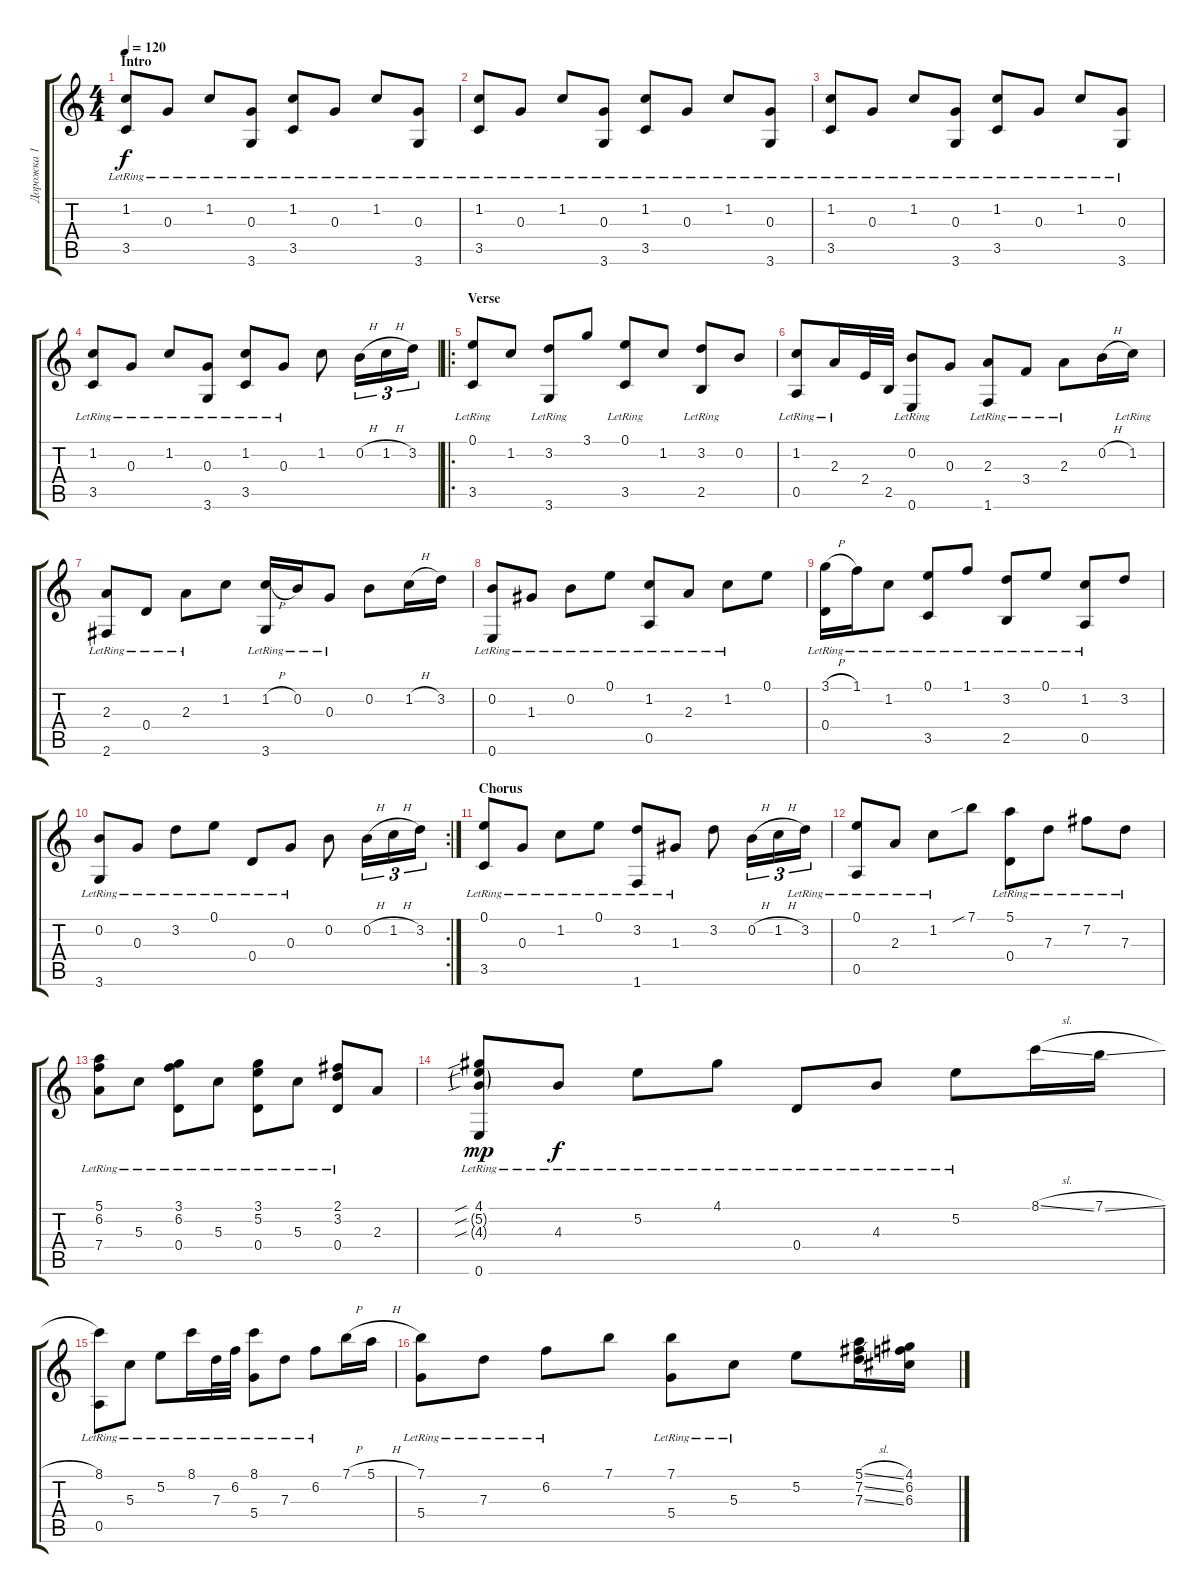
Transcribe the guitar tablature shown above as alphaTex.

\track ("Дорожка 1" "Дорожка 1") {instrument acousticguitarnylon}
\staff {score tabs}
\tuning (E4 B3 G3 D3 A2 E2) {hide}
\ts (4 4)
\section ("" "Intro")
\tempo 120
\clef g2
\ks c
(1.2{lr} 3.5{lr}).8{dy f instrument acousticguitarnylon} 0.3{lr}.8 1.2{lr}.8 (0.3{lr} 3.6{lr}).8 (1.2{lr} 3.5{lr}).8 0.3{lr}.8 1.2{lr}.8 (0.3{lr} 3.6{lr}).8 |
(1.2{lr} 3.5{lr}).8 0.3{lr}.8 1.2{lr}.8 (0.3{lr} 3.6{lr}).8 (1.2{lr} 3.5{lr}).8 0.3{lr}.8 1.2{lr}.8 (0.3{lr} 3.6{lr}).8 |
(1.2{lr} 3.5{lr}).8 0.3{lr}.8 1.2{lr}.8 (0.3{lr} 3.6{lr}).8 (1.2{lr} 3.5{lr}).8 0.3{lr}.8 1.2{lr}.8 (0.3{lr} 3.6{lr}).8 |
(1.2{lr} 3.5{lr}).8 0.3{lr}.8 1.2{lr}.8 (0.3{lr} 3.6{lr}).8 (1.2{lr} 3.5{lr}).8 0.3{lr}.8 1.2.8 0.2{h}.16{tu (3 2)} 1.2{h}.16{tu (3 2)} 3.2.16{tu (3 2)} |
\ro
\section ("" "Verse")
(0.1{lr} 3.5{lr}).8 1.2.8 (3.2{lr} 3.6{lr}).8 3.1.8 (0.1{lr} 3.5{lr}).8 1.2.8 (3.2 2.5{lr}).8 0.2.8 |
(1.2{lr} 0.5{lr}).8 2.3{lr}.16 2.4.32 2.5.32 (0.2{lr} 0.6{lr}).8 0.3.8 (2.3{lr} 1.6{lr}).8 3.4{lr}.8 2.3{lr}.8 0.2{h}.16 1.2{lr}.16 |
(2.3{lr} 2.6{lr}).8 0.4{lr}.8 2.3{lr}.8 1.2.8 (1.2{h} 3.6{lr}).16 0.2{lr}.16 0.3{lr}.8 0.2.8 1.2{h}.16 3.2.16 |
(0.2{lr} 0.6{lr}).8 1.3{lr}.8 0.2{lr}.8 0.1{lr}.8 (1.2{lr} 0.5{lr}).8 2.3{lr}.8 1.2{lr}.8 0.1.8 |
(3.1{h} 0.4{lr}).16 1.1{lr}.16 1.2{lr}.8 (0.1 3.5{lr}).8 1.1{lr}.8 (3.2{lr} 2.5{lr}).8 0.1{lr}.8 (1.2 0.5{lr}).8 3.2.8 |
\rc 2
(0.2{lr} 3.6{lr}).8 0.3{lr}.8 3.2{lr}.8 0.1{lr}.8 0.4{lr}.8 0.3{lr}.8 0.2.8 0.2{h}.16{tu (3 2)} 1.2{h}.16{tu (3 2)} 3.2.16{tu (3 2)} |
\section ("" "Chorus")
(0.1{lr} 3.5{lr}).8 0.3{lr}.8 1.2{lr}.8 0.1{lr}.8 (3.2{lr} 1.6{lr}).8 1.3{lr}.8 3.2.8 0.2{h}.16{tu (3 2)} 1.2{h}.16{tu (3 2)} 3.2{lr}.16{tu (3 2)} |
(0.1{lr} 0.5{lr}).8 2.3{lr}.8 1.2{lr}.8 7.1{sib}.8 (5.1{lr} 0.4{lr}).8 7.3{lr}.8 7.2{lr}.8 7.3{lr}.8 |
(5.1{lr} 6.2{lr} 7.4{lr}).8 5.3{lr}.8 (3.1{lr} 6.2{lr} 0.4{lr}).8 5.3{lr}.8 (3.1{lr} 5.2{lr} 0.4{lr}).8 5.3{lr}.8 (2.1{lr} 3.2{lr} 0.4{lr}).8 2.3.8 |
(4.1{sib lr} 5.2{sib g lr} 4.3{sib g} 0.6{lr}).8{dy mp} 4.3{lr}.8{dy f} 5.2{lr}.8 4.1{lr}.8 0.4{lr}.8 4.3{lr}.8 5.2{lr}.8 8.1{sl}.16 7.1{sl}.16 |
(8.1{lr} 0.5{lr}).8 5.3{lr}.8 5.2{lr}.8 8.1{lr}.16 7.3{lr}.32 6.2{lr}.32 (8.1{lr} 5.4{lr}).8 7.3{lr}.8 6.2{lr}.8 7.1{h}.16 5.1{h}.16 |
(7.1{lr} 5.4{lr}).8 7.3{lr}.8 6.2{lr}.8 7.1.8 (7.1{lr} 5.4{lr}).8 5.3{lr}.8 5.2.8 (5.1{sl} 7.2{sl} 7.3{sl}).16 (4.1{sl} 6.2{sl} 6.3{sl}).16
